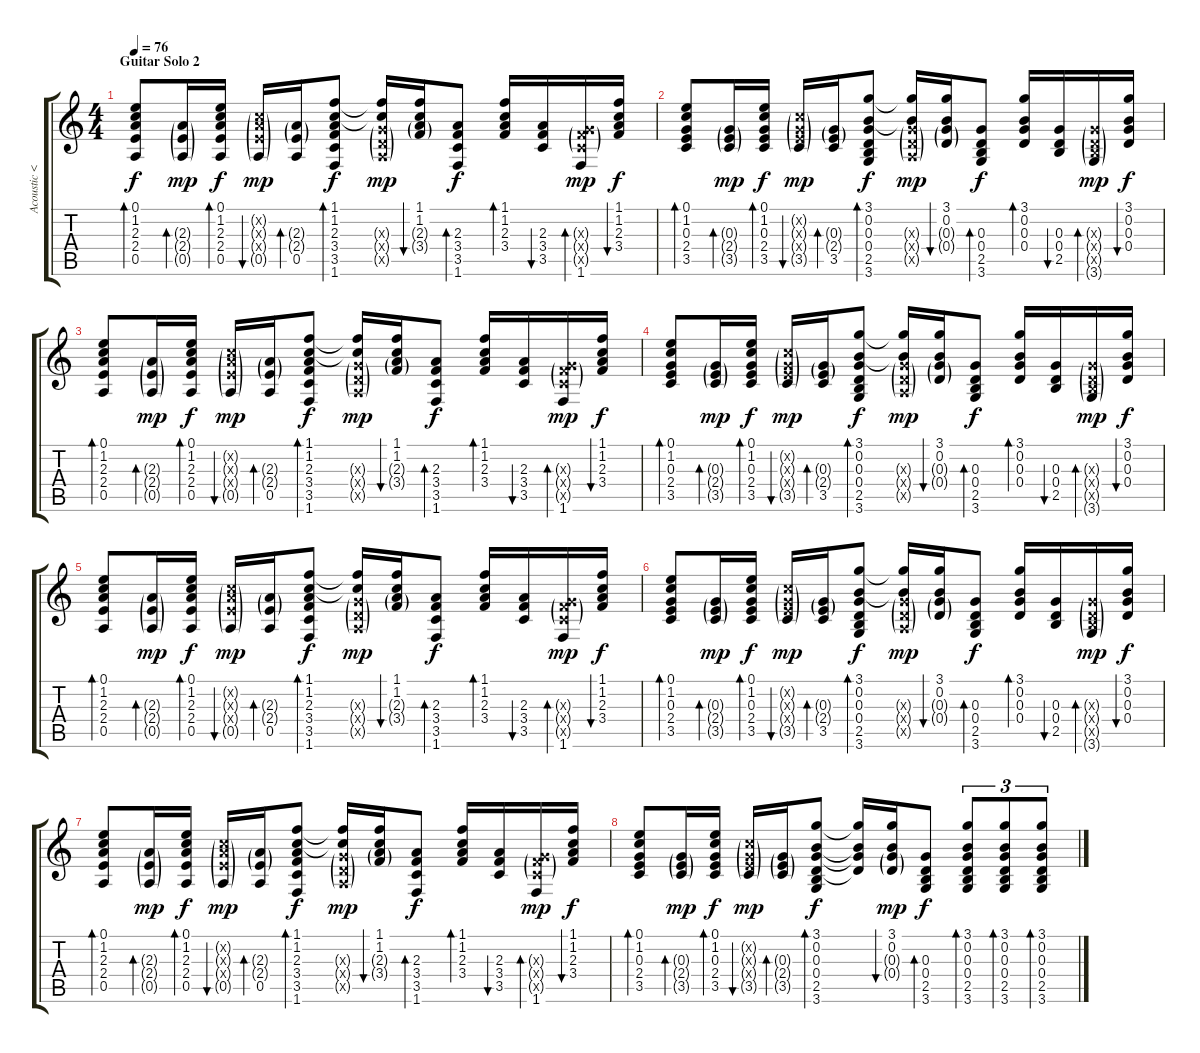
\track ("Acoustic <Rythm>" "Acoustic <") {instrument acousticguitarsteel}
\staff {score tabs}
\tuning (E4 B3 G3 D3 A2 E2) {hide}
\ts (4 4)
\section ("" "Guitar Solo 2")
\tempo 76
\clef g2
\ks c
(0.1 1.2 2.3 2.4 0.5).8{bd 30 dy f} (2.3{g} 2.4{g} 0.5{g}).16{bd 30 dy mp} (0.1 1.2 2.3 2.4 0.5).16{bd 30 dy f} (1.2{g x} 2.3{g x} 2.4{g x} 0.5{g}).16{bu 60 dy mp} (2.3{g} 2.4{g} 0.5).16{bd 30} (1.1 1.2 2.3 3.4 3.5 1.6).8{bd 60 dy f} (1.1{t} 1.2{t} 0.3{g x} 0.4{g x} 0.5{g x}).16{dy mp} (1.1 1.2 2.3{g} 3.4{g}).16{bu 60} (2.3 3.4 3.5 1.6).8{bd 60 dy f} (1.1 1.2 2.3 3.4).16{bd 60} (2.3 3.4 3.5).16{bu 60} (0.3{g x} 3.4{g x} 3.5{g x} 1.6).16{bd 60 dy mp} (1.1 1.2 2.3 3.4).16{bu 60 dy f} |
(0.1 1.2 0.3 2.4 3.5).8{bd 30} (0.3{g} 2.4{g} 3.5{g}).16{bd 30 dy mp} (0.1 1.2 0.3 2.4 3.5).16{bd 30 dy f} (1.2{g x} 0.3{g x} 2.4{g x} 3.5{g}).16{bu 60 dy mp} (0.3{g} 2.4{g} 3.5).16{bd 30} (3.1 0.2 0.3 0.4 2.5 3.6).8{bd 60 dy f} (3.1{t} 0.2{t} 0.3{g x} 0.4{g x} 0.5{g x}).16{dy mp} (3.1 0.2 0.3{g} 0.4{g}).16{bu 60} (0.3 0.4 2.5 3.6).8{bd 60 dy f} (3.1 0.2 0.3 0.4).16{bd 60} (0.3 0.4 2.5).16{bu 60} (0.3{g x} 0.4{g x} 2.5{g x} 3.6{g}).16{bd 60 dy mp} (3.1 0.2 0.3 0.4).16{bu 60 dy f} |
(0.1 1.2 2.3 2.4 0.5).8{bd 30} (2.3{g} 2.4{g} 0.5{g}).16{bd 30 dy mp} (0.1 1.2 2.3 2.4 0.5).16{bd 30 dy f} (1.2{g x} 2.3{g x} 2.4{g x} 0.5{g}).16{bu 60 dy mp} (2.3{g} 2.4{g} 0.5).16{bd 30} (1.1 1.2 2.3 3.4 3.5 1.6).8{bd 60 dy f} (1.1{t} 1.2{t} 0.3{g x} 0.4{g x} 0.5{g x}).16{dy mp} (1.1 1.2 2.3{g} 3.4{g}).16{bu 60} (2.3 3.4 3.5 1.6).8{bd 60 dy f} (1.1 1.2 2.3 3.4).16{bd 60} (2.3 3.4 3.5).16{bu 60} (0.3{g x} 3.4{g x} 3.5{g x} 1.6).16{bd 60 dy mp} (1.1 1.2 2.3 3.4).16{bu 60 dy f} |
(0.1 1.2 0.3 2.4 3.5).8{bd 30} (0.3{g} 2.4{g} 3.5{g}).16{bd 30 dy mp} (0.1 1.2 0.3 2.4 3.5).16{bd 30 dy f} (1.2{g x} 0.3{g x} 2.4{g x} 3.5{g}).16{bu 60 dy mp} (0.3{g} 2.4{g} 3.5).16{bd 30} (3.1 0.2 0.3 0.4 2.5 3.6).8{bd 60 dy f} (3.1{t} 0.2{t} 0.3{g x} 0.4{g x} 0.5{g x}).16{dy mp} (3.1 0.2 0.3{g} 0.4{g}).16{bu 60} (0.3 0.4 2.5 3.6).8{bd 60 dy f} (3.1 0.2 0.3 0.4).16{bd 60} (0.3 0.4 2.5).16{bu 60} (0.3{g x} 0.4{g x} 2.5{g x} 3.6{g}).16{bd 60 dy mp} (3.1 0.2 0.3 0.4).16{bu 60 dy f} |
(0.1 1.2 2.3 2.4 0.5).8{bd 30} (2.3{g} 2.4{g} 0.5{g}).16{bd 30 dy mp} (0.1 1.2 2.3 2.4 0.5).16{bd 30 dy f} (1.2{g x} 2.3{g x} 2.4{g x} 0.5{g}).16{bu 60 dy mp} (2.3{g} 2.4{g} 0.5).16{bd 30} (1.1 1.2 2.3 3.4 3.5 1.6).8{bd 60 dy f} (1.1{t} 1.2{t} 0.3{g x} 0.4{g x} 0.5{g x}).16{dy mp} (1.1 1.2 2.3{g} 3.4{g}).16{bu 60} (2.3 3.4 3.5 1.6).8{bd 60 dy f} (1.1 1.2 2.3 3.4).16{bd 60} (2.3 3.4 3.5).16{bu 60} (0.3{g x} 3.4{g x} 3.5{g x} 1.6).16{bd 60 dy mp} (1.1 1.2 2.3 3.4).16{bu 60 dy f} |
(0.1 1.2 0.3 2.4 3.5).8{bd 30} (0.3{g} 2.4{g} 3.5{g}).16{bd 30 dy mp} (0.1 1.2 0.3 2.4 3.5).16{bd 30 dy f} (1.2{g x} 0.3{g x} 2.4{g x} 3.5{g}).16{bu 60 dy mp} (0.3{g} 2.4{g} 3.5).16{bd 30} (3.1 0.2 0.3 0.4 2.5 3.6).8{bd 60 dy f} (3.1{t} 0.2{t} 0.3{g x} 0.4{g x} 0.5{g x}).16{dy mp} (3.1 0.2 0.3{g} 0.4{g}).16{bu 60} (0.3 0.4 2.5 3.6).8{bd 60 dy f} (3.1 0.2 0.3 0.4).16{bd 60} (0.3 0.4 2.5).16{bu 60} (0.3{g x} 0.4{g x} 2.5{g x} 3.6{g}).16{bd 60 dy mp} (3.1 0.2 0.3 0.4).16{bu 60 dy f} |
(0.1 1.2 2.3 2.4 0.5).8{bd 30} (2.3{g} 2.4{g} 0.5{g}).16{bd 30 dy mp} (0.1 1.2 2.3 2.4 0.5).16{bd 30 dy f} (1.2{g x} 2.3{g x} 2.4{g x} 0.5{g}).16{bu 60 dy mp} (2.3{g} 2.4{g} 0.5).16{bd 30} (1.1 1.2 2.3 3.4 3.5 1.6).8{bd 60 dy f} (1.1{t} 1.2{t} 0.3{g x} 0.4{g x} 0.5{g x}).16{dy mp} (1.1 1.2 2.3{g} 3.4{g}).16{bu 60} (2.3 3.4 3.5 1.6).8{bd 60 dy f} (1.1 1.2 2.3 3.4).16{bd 60} (2.3 3.4 3.5).16{bu 60} (0.3{g x} 3.4{g x} 3.5{g x} 1.6).16{bd 60 dy mp} (1.1 1.2 2.3 3.4).16{bu 60 dy f} |
(0.1 1.2 0.3 2.4 3.5).8{bd 30} (0.3{g} 2.4{g} 3.5{g}).16{bd 30 dy mp} (0.1 1.2 0.3 2.4 3.5).16{bd 30 dy f} (1.2{g x} 0.3{g x} 2.4{g x} 3.5{g}).16{bu 60 dy mp} (0.3{g} 2.4{g} 3.5{g}).16{bd 30} (3.1 0.2 0.3 0.4 2.5 3.6).8{bd 60 dy f} (3.1{t} 0.2{t} 0.3{t} 0.4{t}).16 (3.1 0.2 0.3{g} 0.4{g}).16{bu 60 dy mp} (0.3 0.4 2.5 3.6).8{bd 60 dy f} (3.1 0.2 0.3 0.4 2.5 3.6).8{tu (3 2) bd 60} (3.1 0.2 0.3 0.4 2.5 3.6).8{tu (3 2) bd 60} (3.1 0.2 0.3 0.4 2.5 3.6).8{tu (3 2) bd 60}
